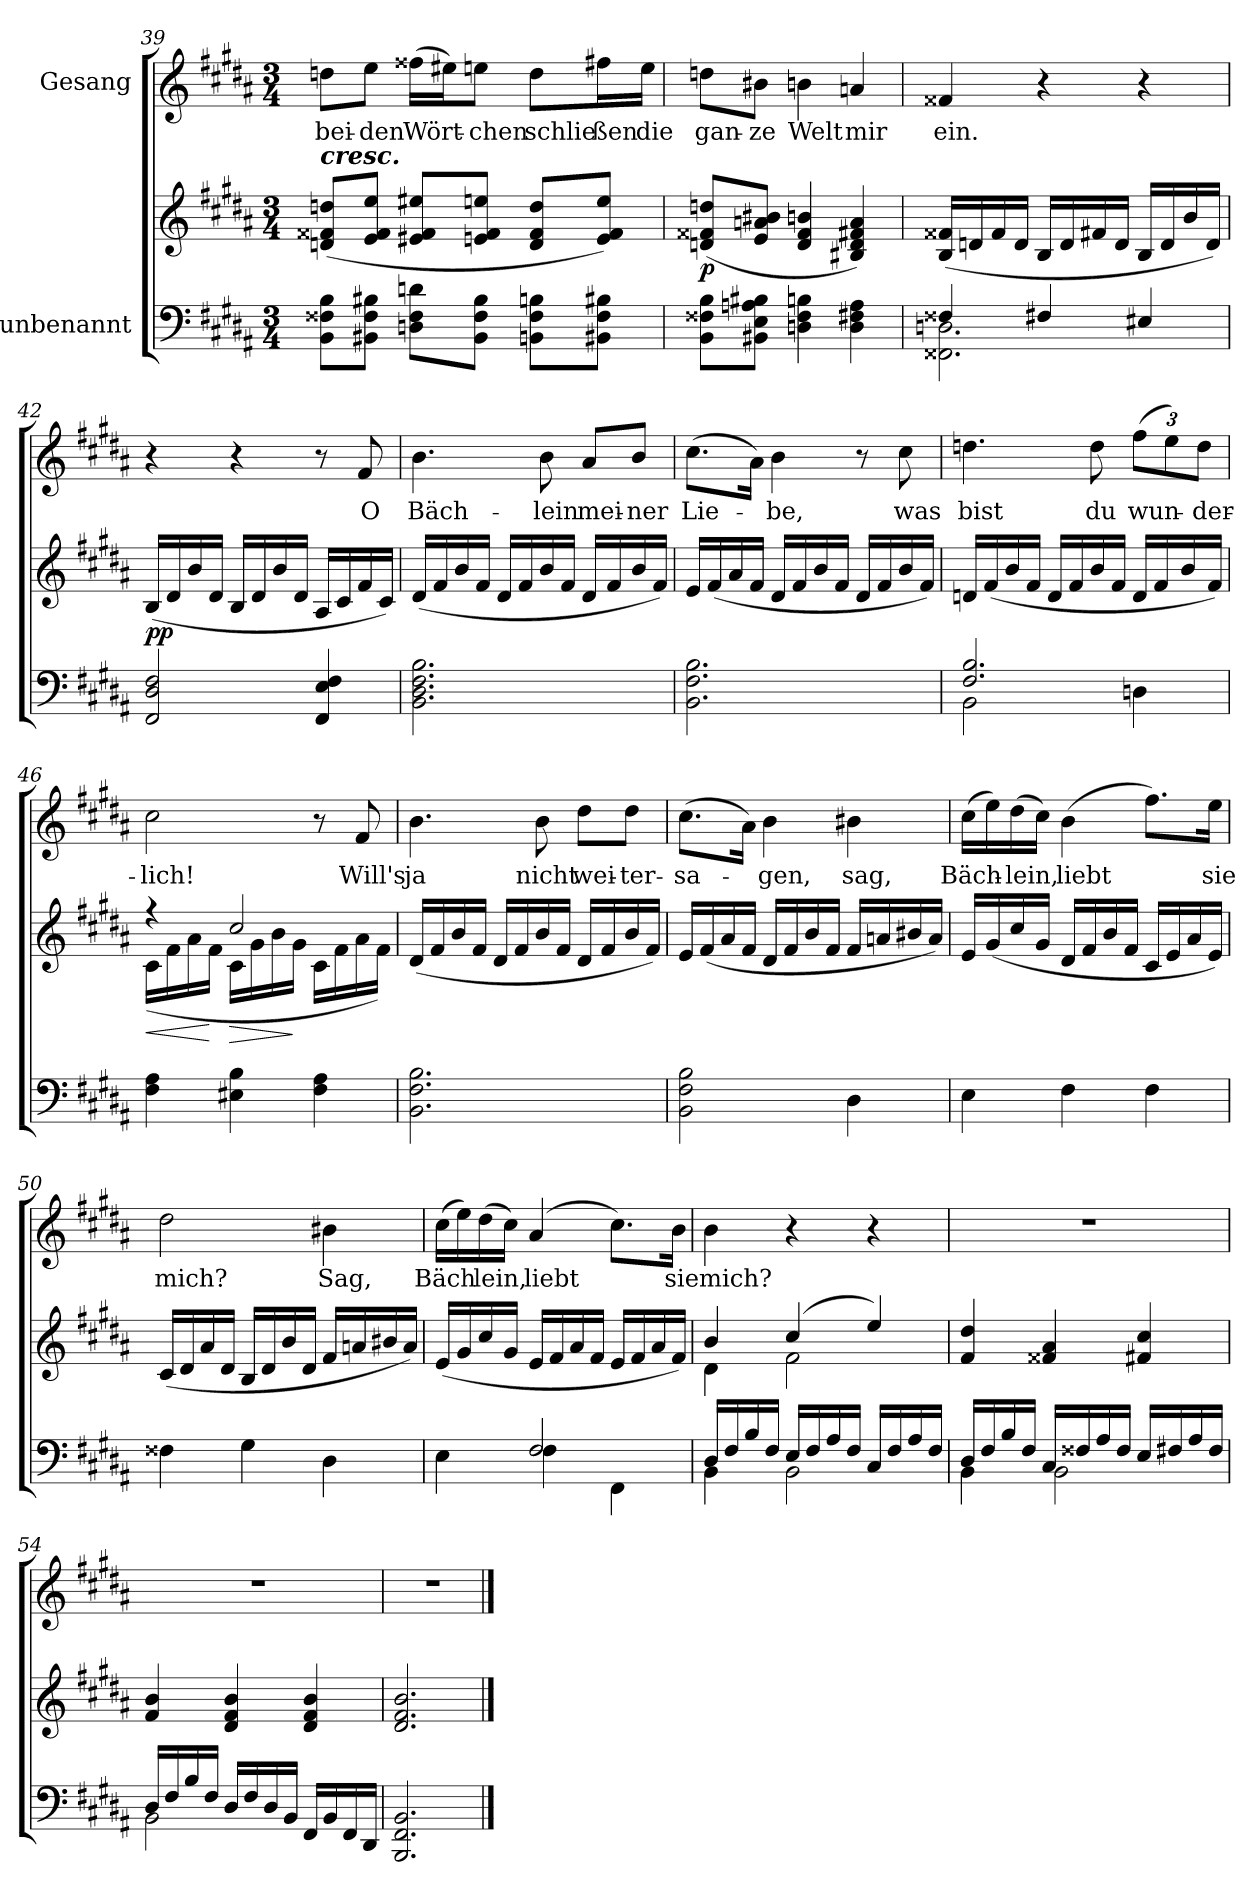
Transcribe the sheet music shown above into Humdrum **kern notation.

**kern	**kern	**dynam	**kern	**text
*part2	*part2	*part2	*part1	*part1
*staff3	*staff2	*staff2/3	*staff1	*staff1
*I"unbenannt	*	*	*I"Gesang	*
!!LO:LB:g=z
*clefF4	*clefG2	*	*clefG2	*
*k[f#c#g#d#a#]	*k[f#c#g#d#a#]	*	*k[f#c#g#d#a#]	*
*M3/4	*M3/4	*	*M3/4	*
=39	=39	=39	=39	=39
!	!LO:TX:a:Bi:t=cresc.	!	!	!
!	!	!	!	!LO:LY:b
8BB\ 8F##X\ 8B\L	(8dn/ 8f##X/ 8ddn/L	.	8ddn\L	bei-
!	!	!	!	!LO:LY:b
8BB#X\ 8F##\ 8B#X\J	8e/ 8f##/ 8ee/J	.	8ee\J	den
!	!	!	!	!LO:LY:b
8Dn\ 8F##\ 8dn\L	8e#X/ 8f##/ 8ee#X/L	.	(16ff##X\LL	Wört-
.	.	.	16ee#X\J)	.
!	!	!	!	!LO:LY:b
8BB#\ 8F##\ 8B#\J	8en/ 8f##/ 8een/J	.	8een\J	chen
!	!	!	!	!LO:LY:b
8BBn\ 8F##\ 8Bn\L	8d/ 8f##/ 8dd/L	.	8dd\L	schlie
!	!	!	!	!LO:LY:b
8BB#X\ 8F##\ 8B#X\J	8e/ 8f##/ 8ee/J)	.	16ff#X\L	-ßen
!	!	!	!	!LO:LY:b
.	.	.	16ee\JJ	die
=40	=40	=40	=40	=40
!	!	!LO:DY:b	!	!LO:LY:b
8BB\ 8F##X\ 8B\L	(8dn/ 8f##X/ 8ddn/L	p	8ddn\L	gan-
!	!	!	!	!LO:LY:b
8BB#X\ 8E\ 8An\ 8B#X\J	8e/ 8an/ 8b#X/J	.	8b#X\J	ze
!	!	!	!	!LO:LY:b
4Dn\ 4F##\ 4Bn\	4d/ 4f##/ 4bn/	.	4bn\	Welt
!	!	!	!	!LO:LY:b
4D\ 4F#X\ 4A\	4B#X/ 4d/ 4f#X/ 4a/)	.	4an/	mir
=41	=41	=41	=41	=41
*^	*	*	*	*
!	!	!	!	!	!LO:LY:b
4F##X/	2.FF##X\ 2.Dn\	(16B/ 16f##X/LL	.	4f##X/	ein.
.	.	16dn/	.	.	.
.	.	16f##/	.	.	.
.	.	16d/JJ	.	.	.
4F#X/	.	16B/LL	.	4r	.
.	.	16d/	.	.	.
.	.	16f#X/	.	.	.
.	.	16d/JJ	.	.	.
4E#X/	.	16B/LL	.	4r	.
.	.	16d/	.	.	.
.	.	16b/	.	.	.
.	.	16d/JJ)	.	.	.
!!LO:LB:g=z
=42	=42	=42	=42	=42	=42
!	!	!	!LO:DY:b	!	!
2.ryy	2FF#/ 2D#/ 2F#/	(16B/LL	pp	4r	.
.	.	16d#/	.	.	.
.	.	16b/	.	.	.
.	.	16d#/JJ	.	.	.
.	.	16B/LL	.	4r	.
.	.	16d#/	.	.	.
.	.	16b/	.	.	.
.	.	16d#/JJ	.	.	.
.	4FF#/ 4E/ 4F#/	16A#/LL	.	8r	.
.	.	16c#/	.	.	.
!	!	!	!	!	!LO:LY:b
.	.	16f#/	.	8f#/	O
.	.	16c#/JJ)	.	.	.
*v	*v	*	*	*	*
!!LO:LB:g=z
=43	=43	=43	=43	=43
!	!	!	!	!LO:LY:b
2.BB\ 2.D#\ 2.F#\ 2.B\	(16d#/LL	.	4.b\	Bäch-
.	16f#/	.	.	.
.	16b/	.	.	.
.	16f#/JJ	.	.	.
.	16d#/LL	.	.	.
.	16f#/	.	.	.
!	!	!	!	!LO:LY:b
.	16b/	.	8b\	lein
.	16f#/JJ	.	.	.
!	!	!	!	!LO:LY:b
.	16d#/LL	.	8a#/L	mei-
.	16f#/	.	.	.
!	!	!	!	!LO:LY:b
.	16b/	.	8b/J	ner
.	16f#/JJ)	.	.	.
=44	=44	=44	=44	=44
!	!	!	!	!LO:LY:b
2.BB\ 2.F#\ 2.B\	16e/LL	.	(8.cc#\L	Lie-
.	(16f#/	.	.	.
.	16a#/	.	.	.
.	16f#/JJ	.	16a#\Jk)	.
!	!	!	!	!LO:LY:b
.	16d#/LL	.	4b\	be,
.	16f#/	.	.	.
.	16b/	.	.	.
.	16f#/JJ	.	.	.
.	16d#/LL	.	8r	.
.	16f#/	.	.	.
!	!	!	!	!LO:LY:b
.	16b/	.	8cc#\	was
.	16f#/JJ)	.	.	.
!!LO:PB:g=z
=45	=45	=45	=45	=45
*^	*	*	*	*
!	!	!	!	!	!LO:LY:b
2.F#/ 2.B/	2BB\	16dn/LL	.	4.ddn\	bist
.	.	(16f#/	.	.	.
.	.	16b/	.	.	.
.	.	16f#/JJ	.	.	.
.	.	16d/LL	.	.	.
.	.	16f#/	.	.	.
!	!	!	!	!	!LO:LY:b
.	.	16b/	.	8dd\	du
.	.	16f#/JJ	.	.	.
*	*	*	*	*Xbrackettup	*
!	!	!	!	!	!LO:LY:b
.	4Dn\	16d/LL	.	(12ff#\L	wun-
.	.	16f#/	.	.	.
.	.	.	.	12ee\)	.
.	.	16b/	.	.	.
!	!	!	!	!	!LO:LY:b
.	.	.	.	12dd\J	der-
.	.	16f#/JJ)	.	.	.
=46	=46	=46	=46	=46	=46
!	!	!	!LO:HP:b	!	!LO:LY:b
*	*	*^	*	*	*
2.ryy	4F#\ 4A#\	4r	(16c#\LL	<	2cc#\	lich!
.	.	.	16f#\	.	.	.
.	.	.	16a#\	.	.	.
.	.	.	16f#\JJ	[	.	.
!	!	!	!	!LO:HP:b	!	!
.	4E#X\ 4B\	2cc#/	16c#\LL	>	.	.
.	.	.	16g#\	.	.	.
.	.	.	16b\	.	.	.
.	.	.	16g#\JJ	]	.	.
.	4F#\ 4A#\	.	16c#\LL	.	8r	.
.	.	.	16f#\	.	.	.
!	!	!	!	!	!	!LO:LY:b
.	.	.	16a#\	.	8f#/	Will's
.	.	.	16f#\JJ)	.	.	.
*v	*v	*	*	*	*	*
!!LO:LB:g=z
=47	=47	=47	=47	=47	=47
!	!	!	!	!	!LO:LY:b
*	*v	*v	*	*	*
2.BB\ 2.F#\ 2.B\	(16d#/LL	.	4.b\	ja
.	16f#/	.	.	.
.	16b/	.	.	.
.	16f#/JJ	.	.	.
.	16d#/LL	.	.	.
.	16f#/	.	.	.
!	!	!	!	!LO:LY:b
.	16b/	.	8b\	nicht
.	16f#/JJ	.	.	.
!	!	!	!	!LO:LY:b
.	16d#/LL	.	8dd#\L	wei-
.	16f#/	.	.	.
!	!	!	!	!LO:LY:b
.	16b/	.	8dd#\J	ter-
.	16f#/JJ)	.	.	.
=48	=48	=48	=48	=48
!	!	!	!	!LO:LY:b
2BB\ 2F#\ 2B\	16e/LL	.	(8.cc#\L	sa-
.	(16f#/	.	.	.
.	16a#/	.	.	.
.	16f#/JJ	.	16a#\Jk)	.
!	!	!	!	!LO:LY:b
.	16d#/LL	.	4b\	gen,
.	16f#/	.	.	.
.	16b/	.	.	.
.	16f#/JJ	.	.	.
!	!	!	!	!LO:LY:b
4D#\	16f#/LL	.	4b#X\	sag,
.	16an/	.	.	.
.	16b#X/	.	.	.
.	16a/JJ)	.	.	.
!!LO:LB:g=z
=49	=49	=49	=49	=49
!	!	!	!	!LO:LY:b
4E\	16e/LL	.	(16cc#\LL	Bäch-
.	(16g#/	.	16ee\)	.
!	!	!	!	!LO:LY:b
.	16cc#/	.	(16dd#\	lein,
.	16g#/JJ	.	16cc#\JJ)	.
!	!	!	!	!LO:LY:b
4F#\	16d#/LL	.	(4b\	liebt
.	16f#/	.	.	.
.	16b/	.	.	.
.	16f#/JJ	.	.	.
4F#\	16c#/LL	.	8.ff#\L)	.
.	16e/	.	.	.
.	16a#/	.	.	.
!	!	!	!	!LO:LY:b
.	16e/JJ)	.	16ee\Jk	sie
=50	=50	=50	=50	=50
!	!	!	!	!LO:LY:b
4F##X\	(16c#/LL	.	2dd#\	mich?
.	16d#/	.	.	.
.	16a#/	.	.	.
.	16d#/JJ	.	.	.
4G#\	16B/LL	.	.	.
.	16d#/	.	.	.
.	16b/	.	.	.
.	16d#/JJ	.	.	.
!	!	!	!	!LO:LY:b
4D#\	16f#/LL	.	4b#X\	Sag,
.	16an/	.	.	.
.	16b#X/	.	.	.
.	16a/JJ)	.	.	.
!!LO:LB:g=z
=51	=51	=51	=51	=51
*^	*	*	*	*
!	!	!	!	!	!LO:LY:b
4ryy	4E\	(16e/LL	.	(16cc#\LL	Bäch
.	.	16g#/	.	16ee\)	.
!	!	!	!	!	!LO:LY:b
.	.	16cc#/	.	(16dd#\	lein,
.	.	16g#/JJ	.	16cc#\JJ)	.
!	!	!	!	!	!LO:LY:b
2F#/	4F#\	16e/LL	.	(4a#/	liebt
.	.	16f#/	.	.	.
.	.	16a#/	.	.	.
.	.	16f#/JJ	.	.	.
.	4FF#\	16e/LL	.	8.cc#\L)	.
.	.	16f#/	.	.	.
.	.	16a#/	.	.	.
!	!	!	!	!	!LO:LY:b
.	.	16f#/JJ)	.	16b\Jk	sie
=52	=52	=52	=52	=52	=52
*	*	*^	*	*	*
!	!	!	!	!	!	!LO:LY:b
16D#/LL	4BB\	4b/	4d#\	.	4b\	mich?
16F#/	.	.	.	.	.	.
16B/	.	.	.	.	.	.
16F#/JJ	.	.	.	.	.	.
16E/LL	2BB\	(4cc#/	2f#\	.	4r	.
16F#/	.	.	.	.	.	.
16A#/	.	.	.	.	.	.
16F#/JJ	.	.	.	.	.	.
16C#/LL	.	4ee/)	.	.	4r	.
16F#/	.	.	.	.	.	.
16A#/	.	.	.	.	.	.
16F#/JJ	.	.	.	.	.	.
*	*	*v	*v	*	*	*
!!LO:PB:g=z
=53	=53	=53	=53	=53	=53
16D#/LL	4BB\	4f#/ 4dd#/	.	2.r	.
16F#/	.	.	.	.	.
16B/	.	.	.	.	.
16F#/JJ	.	.	.	.	.
16C#/LL	2BB\	4f##X/ 4a#/	.	.	.
16F##X/	.	.	.	.	.
16A#/	.	.	.	.	.
16F##/JJ	.	.	.	.	.
16E/LL	.	4f#X/ 4cc#/	.	.	.
16F#X/	.	.	.	.	.
16A#/	.	.	.	.	.
16F#/JJ	.	.	.	.	.
=54	=54	=54	=54	=54	=54
16D#/LL	2BB\	4f#/ 4b/	.	2.r	.
16F#/	.	.	.	.	.
16B/	.	.	.	.	.
16F#/JJ	.	.	.	.	.
16D#/LL	.	4d#/ 4f#/ 4b/	.	.	.
16F#/	.	.	.	.	.
16D#/	.	.	.	.	.
16BB/JJ	.	.	.	.	.
16FF#/LL	4ryy	4d#/ 4f#/ 4b/	.	.	.
16BB/	.	.	.	.	.
16FF#/	.	.	.	.	.
16DD#/JJ	.	.	.	.	.
*v	*v	*	*	*	*
=55	=55	=55	=55	=55
2.BBB/> 2.FF#/> 2.BB/>	2.d#/> 2.f#/> 2.b/>	.	2.r	.
==	==	==	==	==
*-	*-	*-	*-	*-
